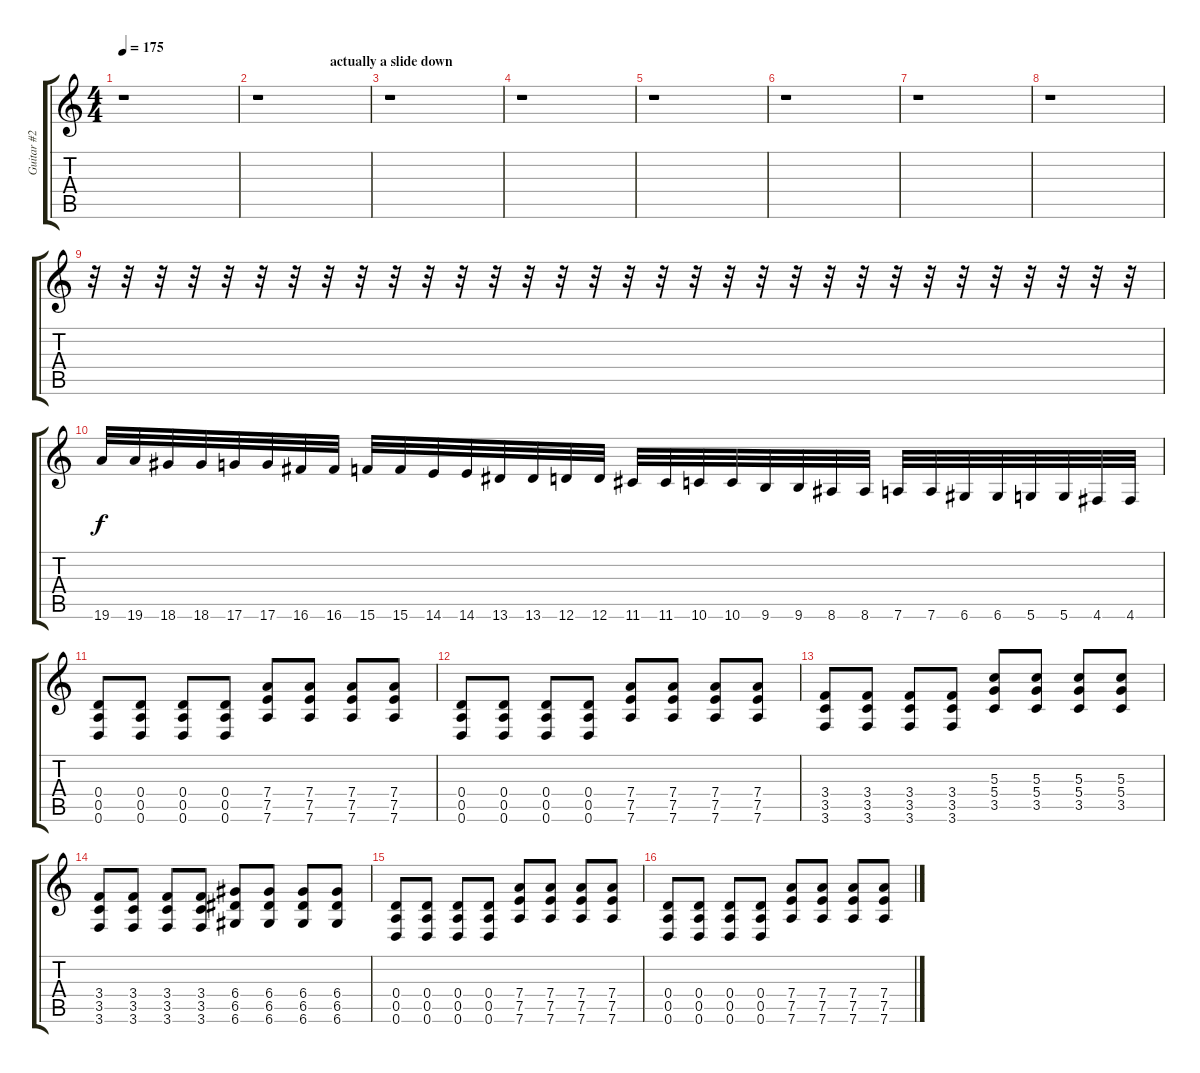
\track ("Guitar #2" "Guitar #2") {instrument distortionguitar}
\staff {score tabs}
\tuning (E4 B3 G3 D3 A2 D2) {hide}
\ts (4 4)
\tempo 175
\clef g2
\ks c
r.1{dy f} |
\section ("" "                      actually a slide down")
r.1 |
r.1 |
r.1 |
r.1 |
r.1 |
r.1 |
r.1 |
r.32 r.32 r.32 r.32 r.32 r.32 r.32 r.32 r.32 r.32 r.32 r.32 r.32 r.32 r.32 r.32 r.32 r.32 r.32 r.32 r.32 r.32 r.32 r.32 r.32 r.32 r.32 r.32 r.32 r.32 r.32 r.32 |
19.6.32 19.6.32 18.6.32 18.6.32 17.6.32 17.6.32 16.6.32 16.6.32 15.6.32 15.6.32 14.6.32 14.6.32 13.6.32 13.6.32 12.6.32 12.6.32 11.6.32 11.6.32 10.6.32 10.6.32 9.6.32 9.6.32 8.6.32 8.6.32 7.6.32 7.6.32 6.6.32 6.6.32 5.6.32 5.6.32 4.6.32 4.6.32 |
(0.4 0.5 0.6).8 (0.4 0.5 0.6).8 (0.4 0.5 0.6).8 (0.4 0.5 0.6).8 (7.4 7.5 7.6).8 (7.4 7.5 7.6).8 (7.4 7.5 7.6).8 (7.4 7.5 7.6).8 |
(0.4 0.5 0.6).8 (0.4 0.5 0.6).8 (0.4 0.5 0.6).8 (0.4 0.5 0.6).8 (7.4 7.5 7.6).8 (7.4 7.5 7.6).8 (7.4 7.5 7.6).8 (7.4 7.5 7.6).8 |
(3.4 3.5 3.6).8 (3.4 3.5 3.6).8 (3.4 3.5 3.6).8 (3.4 3.5 3.6).8 (5.3 5.4 3.5).8 (5.3 5.4 3.5).8 (5.3 5.4 3.5).8 (5.3 5.4 3.5).8 |
(3.4 3.5 3.6).8 (3.4 3.5 3.6).8 (3.4 3.5 3.6).8 (3.4 3.5 3.6).8 (6.4 6.5 6.6).8 (6.4 6.5 6.6).8 (6.4 6.5 6.6).8 (6.4 6.5 6.6).8 |
(0.4 0.5 0.6).8 (0.4 0.5 0.6).8 (0.4 0.5 0.6).8 (0.4 0.5 0.6).8 (7.4 7.5 7.6).8 (7.4 7.5 7.6).8 (7.4 7.5 7.6).8 (7.4 7.5 7.6).8 |
(0.4 0.5 0.6).8 (0.4 0.5 0.6).8 (0.4 0.5 0.6).8 (0.4 0.5 0.6).8 (7.4 7.5 7.6).8 (7.4 7.5 7.6).8 (7.4 7.5 7.6).8 (7.4 7.5 7.6).8
